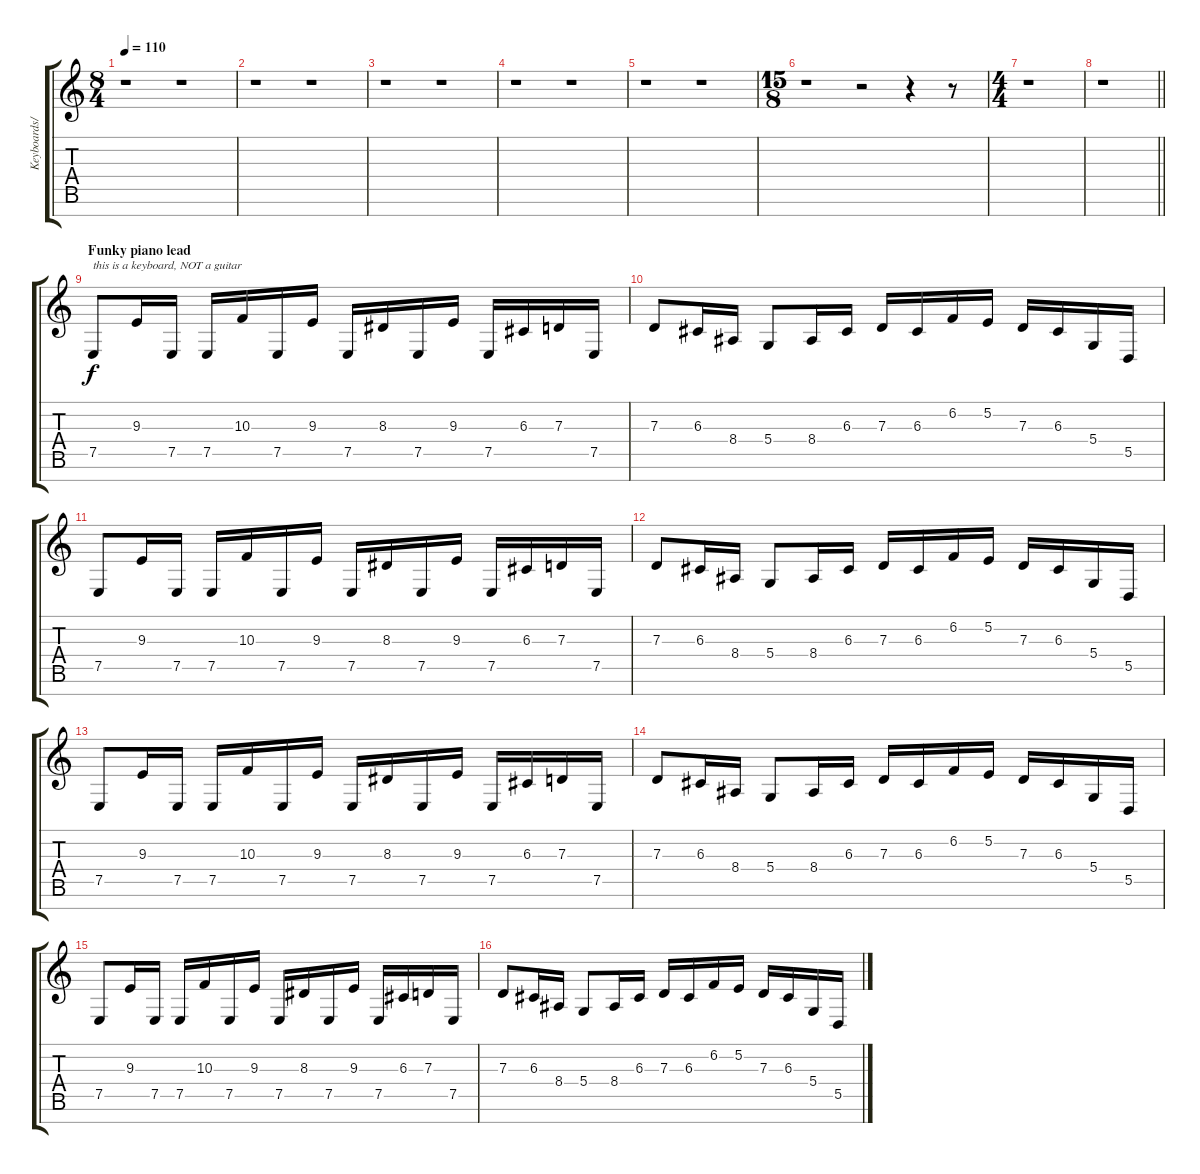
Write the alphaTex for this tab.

\track ("Keyboards/Others" "Keyboards/") {instrument stringensemble1}
\staff {score tabs}
\tuning (E4 B3 G3 D3 A2 E2 E2) {hide}
\ts (8 4)
\tempo 110
\clef g2
\ks c
r.1{dy f} r.1 |
r.1 r.1 |
r.1 r.1 |
r.1 r.1 |
r.1 r.1 |
\ts (15 8)
r.1 r.2 r.4 r.8 |
\ts (4 4)
r.1 |
\barLineRight lightlight
r.1 |
\section ("" "Funky piano lead")
7.5.8{txt "this is a keyboard, NOT a guitar" balance 0 instrument electricguitarjazz} 9.3.16 7.5.16 7.5.16 10.3.16 7.5.16 9.3.16 7.5.16 8.3.16 7.5.16 9.3.16 7.5.16 6.3.16 7.3.16 7.5.16 |
7.3.8 6.3.16 8.4.16 5.4.8 8.4.16 6.3.16 7.3.16 6.3.16 6.2.16 5.2.16 7.3.16 6.3.16 5.4.16 5.5.16 |
7.5.8 9.3.16 7.5.16 7.5.16 10.3.16 7.5.16 9.3.16 7.5.16 8.3.16 7.5.16 9.3.16 7.5.16 6.3.16 7.3.16 7.5.16 |
7.3.8 6.3.16 8.4.16 5.4.8 8.4.16 6.3.16 7.3.16 6.3.16 6.2.16 5.2.16 7.3.16 6.3.16 5.4.16 5.5.16 |
7.5.8 9.3.16 7.5.16 7.5.16 10.3.16 7.5.16 9.3.16 7.5.16 8.3.16 7.5.16 9.3.16 7.5.16 6.3.16 7.3.16 7.5.16 |
7.3.8 6.3.16 8.4.16 5.4.8 8.4.16 6.3.16 7.3.16 6.3.16 6.2.16 5.2.16 7.3.16 6.3.16 5.4.16 5.5.16 |
7.5.8 9.3.16 7.5.16 7.5.16 10.3.16 7.5.16 9.3.16 7.5.16 8.3.16 7.5.16 9.3.16 7.5.16 6.3.16 7.3.16 7.5.16 |
7.3.8 6.3.16 8.4.16 5.4.8 8.4.16 6.3.16 7.3.16 6.3.16 6.2.16 5.2.16 7.3.16 6.3.16 5.4.16 5.5.16
